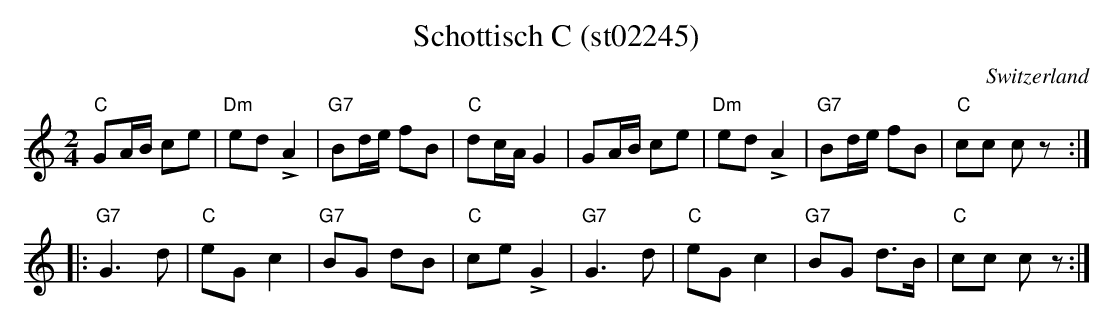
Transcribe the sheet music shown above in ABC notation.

X:1
T:Schottisch C (st02245)
O:Switzerland
M:2/4
L:1/8
K:C major
"C"GA/B/ ce | "Dm"ed!>!A2 | "G7"Bd/e/ fB | "C"dc/A/G2 | GA/B/ ce | "Dm"ed!>!A2 | "G7"Bd/e/ fB | "C"cc cz :|
|: "G7"G3d | "C"eGc2 | "G7"BG dB | "C"ce!>!G2 | "G7"G3d | "C"eGc2 | "G7"BG d>B | "C"cc cz :|
